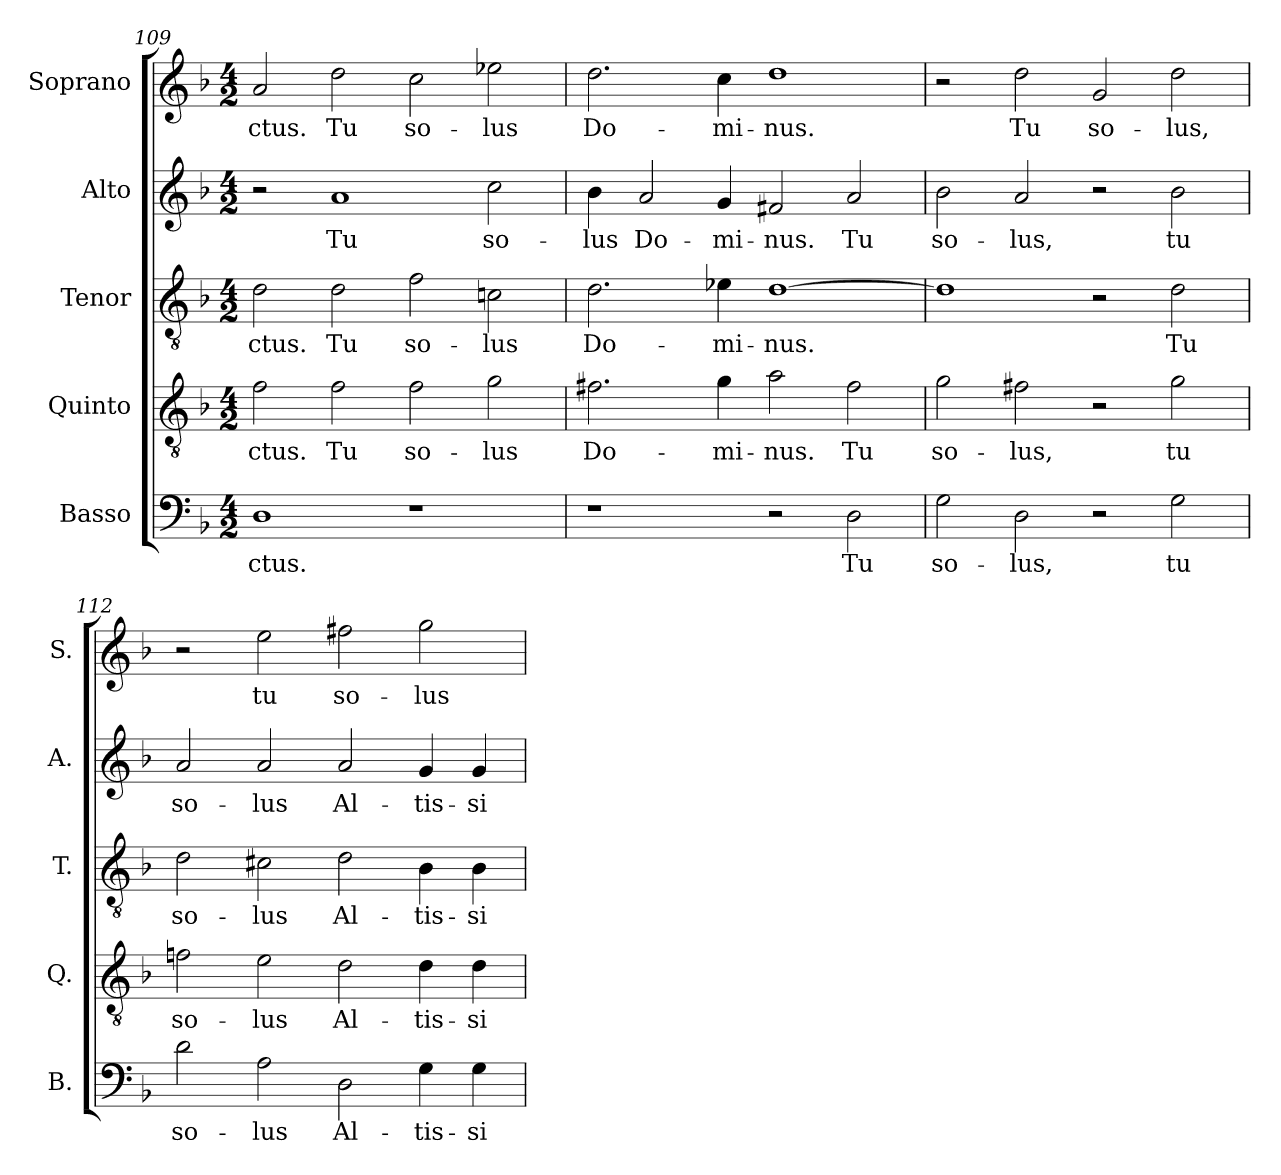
**kern	**text	**kern	**text	**kern	**text	**kern	**text	**kern	**text
*part5	*part5	*part4	*part4	*part3	*part3	*part2	*part2	*part1	*part1
*staff5	*staff5	*staff4	*staff4	*staff3	*staff3	*staff2	*staff2	*staff1	*staff1
*I"Basso	*	*I"Quinto	*	*I"Tenor	*	*I"Alto	*	*I"Soprano	*
*I'B.	*	*I'Q.	*	*I'T.	*	*I'A.	*	*I'S.	*
*clefF4	*	*clefGv2	*	*clefGv2	*	*clefG2	*	*clefG2	*
*	*	*ITrd7c12	*	*ITrd7c12	*	*	*	*	*
*k[b-]	*	*k[b-]	*	*k[b-]	*	*k[b-]	*	*k[b-]	*
*F:	*	*F:	*	*F:	*	*F:	*	*F:	*
*M4/2	*	*M4/2	*	*M4/2	*	*M4/2	*	*M4/2	*
=109	=109	=109	=109	=109	=109	=109	=109	=109	=109
!	!LO:LY:b:color=#000000	!	!	!	!	!	!	!	!
!	!	!	!LO:LY:b:color=#000000	!	!	!	!	!	!
!	!	!	!	!	!LO:LY:b:color=#000000	!	!	!	!
!	!	!	!	!	!	!	!	!	!LO:LY:b:color=#000000
1Di	-ctus.	2Fi\	-ctus.	2Di\	-ctus.	2r	.	2ai/	-ctus.
!	!	!	!LO:LY:b:color=#000000	!	!	!	!	!	!
!	!	!	!	!	!LO:LY:b:color=#000000	!	!	!	!
!	!	!	!	!	!	!	!LO:LY:b:color=#000000	!	!
!	!	!	!	!	!	!	!	!	!LO:LY:b:color=#000000
.	.	2Fi\	Tu	2Di\	Tu	1ai	Tu	2ddi\	Tu
!	!	!	!LO:LY:b:color=#000000	!	!	!	!	!	!
!	!	!	!	!	!LO:LY:b:color=#000000	!	!	!	!
!	!	!	!	!	!	!	!	!	!LO:LY:b:color=#000000
1r	.	2Fi\	so-	2Fi\	so-	.	.	2cci\	so-
!	!	!	!LO:LY:b:color=#000000	!	!	!	!	!	!
!	!	!	!	!	!LO:LY:b:color=#000000	!	!	!	!
!	!	!	!	!	!	!	!LO:LY:b:color=#000000	!	!
!	!	!	!	!	!	!	!	!	!LO:LY:b:color=#000000
.	.	2Gi\	-lus	2Cni\	-lus	2cci\	so-	2ee-Xi\	-lus
!!LO:LB:g=z
=110	=110	=110	=110	=110	=110	=110	=110	=110	=110
!	!	!	!LO:LY:b:color=#000000	!	!	!	!	!	!
!	!	!	!	!	!LO:LY:b:color=#000000	!	!	!	!
!	!	!	!	!	!	!	!LO:LY:b:color=#000000	!	!
!	!	!	!	!	!	!	!	!	!LO:LY:b:color=#000000
1r	.	2.F#Xi\	Do-	2.Di\	Do-	4b-i\	-lus	2.ddi\	Do-
!	!	!	!	!	!	!	!LO:LY:b:color=#000000	!	!
.	.	.	.	.	.	2ai/	Do-	.	.
!	!	!	!LO:LY:b:color=#000000	!	!	!	!	!	!
!	!	!	!	!	!LO:LY:b:color=#000000	!	!	!	!
!	!	!	!	!	!	!	!LO:LY:b:color=#000000	!	!
!	!	!	!	!	!	!	!	!	!LO:LY:b:color=#000000
.	.	4Gi\	-mi-	4E-Xi\	-mi-	4gi/	-mi-	4cci\	-mi-
!	!	!	!LO:LY:b:color=#000000	!	!	!	!	!	!
!	!	!	!	!	!LO:LY:b:color=#000000	!	!	!	!
!	!	!	!	!	!	!	!LO:LY:b:color=#000000	!	!
!	!	!	!	!	!	!	!	!	!LO:LY:b:color=#000000
2r	.	2Ai\	-nus.	[1Di	-nus.	2f#Xi/	-nus.	1ddi	-nus.
!	!LO:LY:b:color=#000000	!	!	!	!	!	!	!	!
!	!	!	!LO:LY:b:color=#000000	!	!	!	!	!	!
!	!	!	!	!	!	!	!LO:LY:b:color=#000000	!	!
2Di\	Tu	2F#i\	Tu	.	.	2ai/	Tu	.	.
=111	=111	=111	=111	=111	=111	=111	=111	=111	=111
!	!LO:LY:b:color=#000000	!	!	!	!	!	!	!	!
!	!	!	!LO:LY:b:color=#000000	!	!	!	!	!	!
!	!	!	!	!	!	!	!LO:LY:b:color=#000000	!	!
2Gi\	so-	2Gi\	so-	1Di]	.	2b-i\	so-	2r	.
!	!LO:LY:b:color=#000000	!	!	!	!	!	!	!	!
!	!	!	!LO:LY:b:color=#000000	!	!	!	!	!	!
!	!	!	!	!	!	!	!LO:LY:b:color=#000000	!	!
!	!	!	!	!	!	!	!	!	!LO:LY:b:color=#000000
2Di\	-lus,	2F#Xi\	-lus,	.	.	2ai/	-lus,	2ddi\	Tu
!	!	!	!	!	!	!	!	!	!LO:LY:b:color=#000000
2r	.	2r	.	2r	.	2r	.	2gi/	so-
!	!LO:LY:b:color=#000000	!	!	!	!	!	!	!	!
!	!	!	!LO:LY:b:color=#000000	!	!	!	!	!	!
!	!	!	!	!	!LO:LY:b:color=#000000	!	!	!	!
!	!	!	!	!	!	!	!LO:LY:b:color=#000000	!	!
!	!	!	!	!	!	!	!	!	!LO:LY:b:color=#000000
2Gi\	tu	2Gi\	tu	2Di\	Tu	2b-i\	tu	2ddi\	-lus,
=112	=112	=112	=112	=112	=112	=112	=112	=112	=112
!	!LO:LY:b:color=#000000	!	!	!	!	!	!	!	!
!	!	!	!LO:LY:b:color=#000000	!	!	!	!	!	!
!	!	!	!	!	!LO:LY:b:color=#000000	!	!	!	!
!	!	!	!	!	!	!	!LO:LY:b:color=#000000	!	!
2di\	so-	2Fni\	so-	2Di\	so-	2ai/	so-	2r	.
!	!LO:LY:b:color=#000000	!	!	!	!	!	!	!	!
!	!	!	!LO:LY:b:color=#000000	!	!	!	!	!	!
!	!	!	!	!	!LO:LY:b:color=#000000	!	!	!	!
!	!	!	!	!	!	!	!LO:LY:b:color=#000000	!	!
!	!	!	!	!	!	!	!	!	!LO:LY:b:color=#000000
2Ai\	-lus	2Ei\	-lus	2C#Xi\	-lus	2ai/	-lus	2eei\	tu
!	!LO:LY:b:color=#000000	!	!	!	!	!	!	!	!
!	!	!	!LO:LY:b:color=#000000	!	!	!	!	!	!
!	!	!	!	!	!LO:LY:b:color=#000000	!	!	!	!
!	!	!	!	!	!	!	!LO:LY:b:color=#000000	!	!
!	!	!	!	!	!	!	!	!	!LO:LY:b:color=#000000
2Di\	Al-	2Di\	Al-	2Di\	Al-	2ai/	Al-	2ff#Xi\	so-
!	!LO:LY:b:color=#000000	!	!	!	!	!	!	!	!
!	!	!	!LO:LY:b:color=#000000	!	!	!	!	!	!
!	!	!	!	!	!LO:LY:b:color=#000000	!	!	!	!
!	!	!	!	!	!	!	!LO:LY:b:color=#000000	!	!
!	!	!	!	!	!	!	!	!	!LO:LY:b:color=#000000
4Gi\	-tis-	4Di\	-tis-	4BB-i\	-tis-	4gi/	-tis-	2ggi\	-lus
!	!LO:LY:b:color=#000000	!	!	!	!	!	!	!	!
!	!	!	!LO:LY:b:color=#000000	!	!	!	!	!	!
!	!	!	!	!	!LO:LY:b:color=#000000	!	!	!	!
!	!	!	!	!	!	!	!LO:LY:b:color=#000000	!	!
4Gi\	-si-	4Di\	-si-	4BB-i\	-si-	4gi/	-si-	.	.
=	=	=	=	=	=	=	=	=	=
*-	*-	*-	*-	*-	*-	*-	*-	*-	*-
